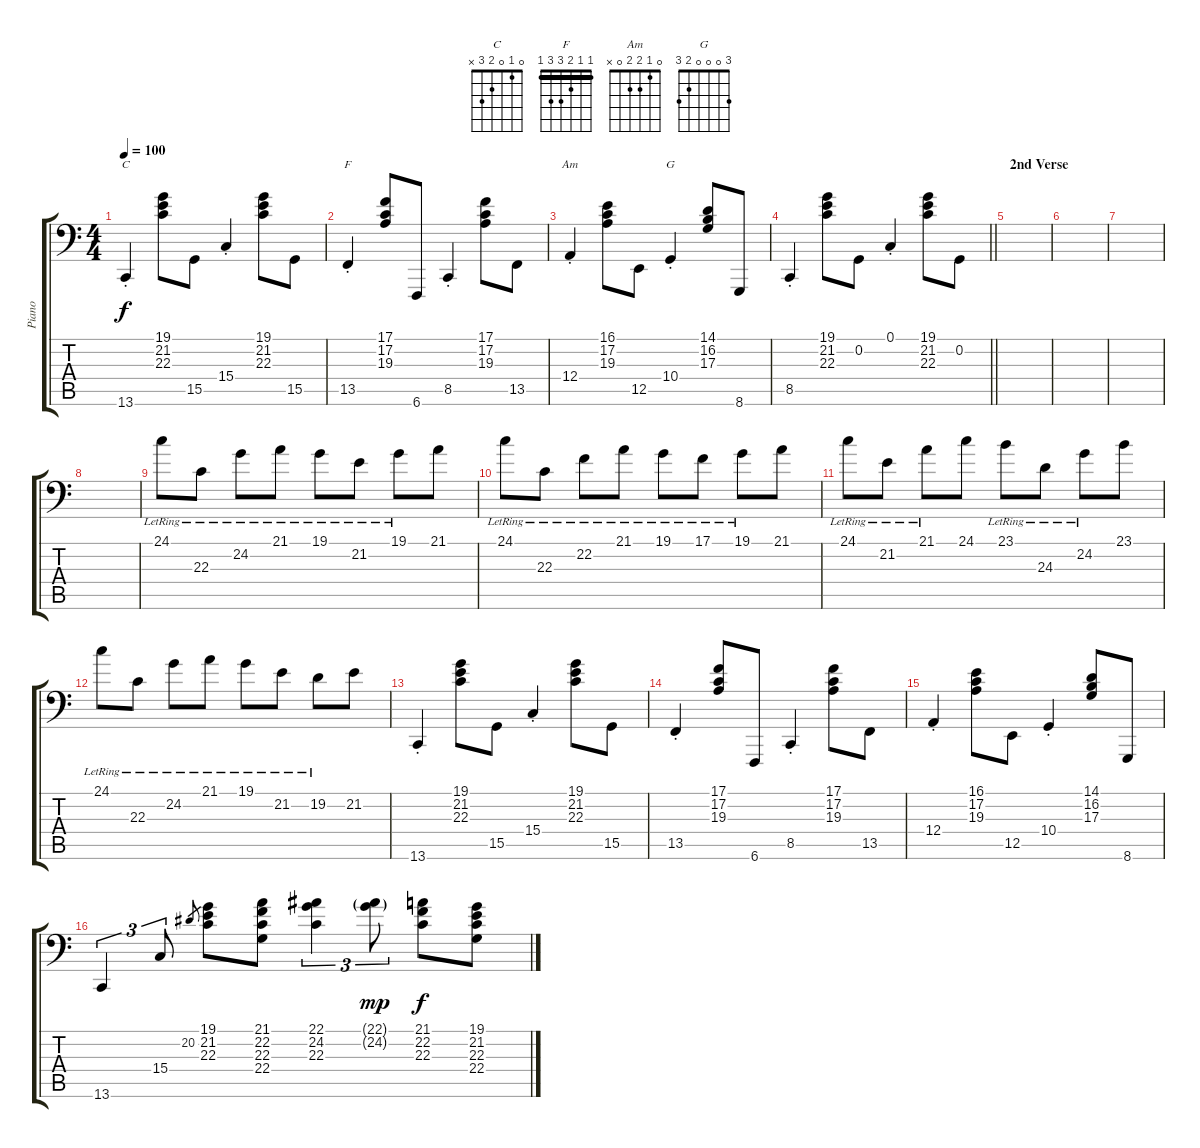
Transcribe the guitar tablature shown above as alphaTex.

\track ("Piano" "Piano") {instrument acousticgrandpiano}
\staff {score tabs}
\tuning (C3 G2 D2 A1 E1 B0) {hide}
\chord ("C" 0 1 0 2 3 x)
\chord ("F" 1 1 2 3 3 1) {barre 1}
\chord ("Am" 0 1 2 2 0 x)
\chord ("G" 3 0 0 0 2 3)
\ts (4 4)
\tempo 100
\clef f4
\ks c
13.6{st}.4{ch "C" dy f} (19.1 21.2 22.3).8 15.5.8 15.4{st}.4 (19.1 21.2 22.3).8 15.5.8 |
13.5{st}.4{ch "F"} (17.1 17.2 19.3).8 6.6.8 8.5{st}.4 (17.1 17.2 19.3).8 13.5.8 |
12.4{st}.4{ch "Am"} (16.1 17.2 19.3).8 12.5.8 10.4{st}.4{ch "G"} (14.1 16.2 17.3).8 8.6.8 |
\barLineRight lightlight
8.5{st}.4 (19.1 21.2 22.3).8 0.2.8 0.1{st}.4 (19.1 21.2 22.3).8 0.2.8 |
\section ("" "2nd Verse")
|
|
|
|
24.1{lr}.8 22.3{lr}.8 24.2{lr}.8 21.1{lr}.8 19.1{lr}.8 21.2{lr}.8 19.1{lr}.8 21.1.8 |
24.1{lr}.8 22.3{lr}.8 22.2{lr}.8 21.1{lr}.8 19.1{lr}.8 17.1{lr}.8 19.1{lr}.8 21.1.8 |
24.1{lr}.8 21.2{lr}.8 21.1{lr}.8 24.1.8 23.1{lr}.8 24.3{lr}.8 24.2{lr}.8 23.1.8 |
24.1{lr}.8 22.3{lr}.8 24.2{lr}.8 21.1{lr}.8 19.1{lr}.8 21.2{lr}.8 19.2{lr}.8 21.2.8 |
13.6{st}.4 (19.1 21.2 22.3).8 15.5.8 15.4{st}.4 (19.1 21.2 22.3).8 15.5.8 |
13.5{st}.4 (17.1 17.2 19.3).8 6.6.8 8.5{st}.4 (17.1 17.2 19.3).8 13.5.8 |
12.4{st}.4 (16.1 17.2 19.3).8 12.5.8 10.4{st}.4 (14.1 16.2 17.3).8 8.6.8 |
13.6.4{tu (3 2)} 15.4.8{tu (3 2)} 20.2.8{gr} (19.1 21.2 22.3).8 (21.1 22.2 22.3 22.4).8 (22.1 24.2 22.3).4{tu (3 2)} (22.1{g} 24.2{g}).8{tu (3 2) dy mp} (21.1 22.2 22.3).8{dy f} (19.1 21.2 22.3 22.4).8
